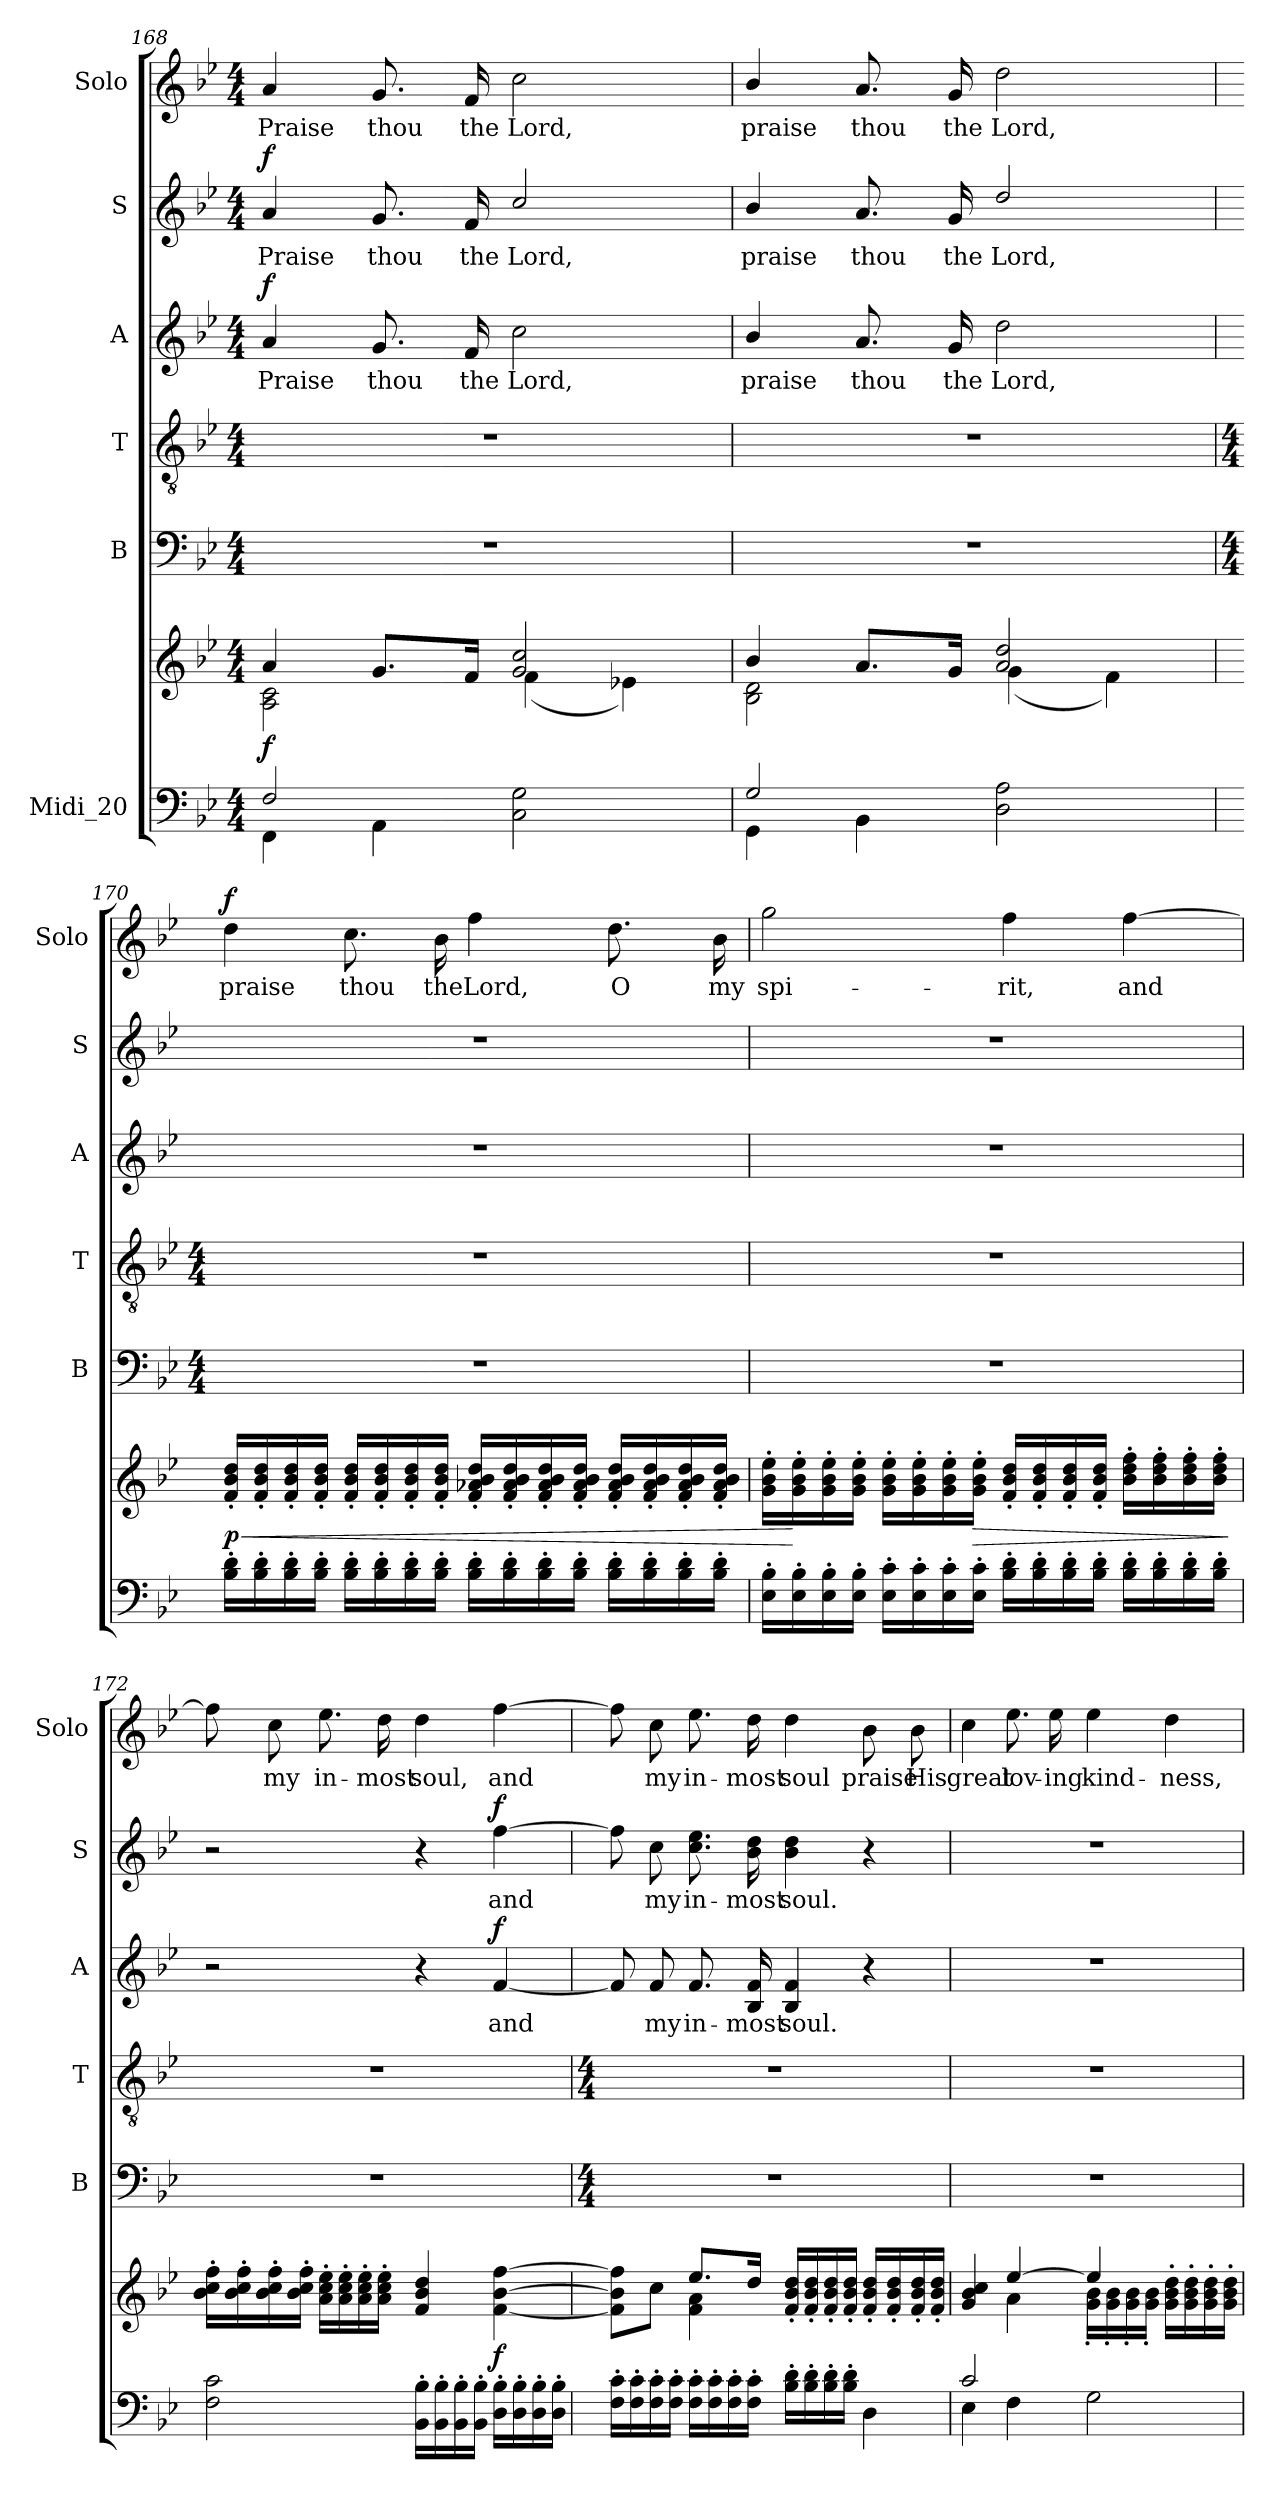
**kern	**kern	**dynam	**kern	**kern	**kern	**text	**dynam	**kern	**text	**dynam	**kern	**text	**dynam
*part6	*part6	*part6	*part5	*part4	*part3	*part3	*part3	*part2	*part2	*part2	*part1	*part1	*part1
*staff7	*staff6	*staff6/7	*staff5	*staff4	*staff3	*staff3	*staff3	*staff2	*staff2	*staff2	*staff1	*staff1	*staff1
*I"Midi_20	*	*	*I"B	*I"T	*I"A	*	*	*I"S	*	*	*I"Solo	*	*
*	*	*	*I'B	*I'T	*I'A	*	*	*I'S	*	*	*I'Solo	*	*
*clefF4	*clefG2	*	*clefF4	*clefGv2	*clefG2	*	*	*clefG2	*	*	*clefG2	*	*
*k[b-e-]	*k[b-e-]	*	*k[b-e-]	*k[b-e-]	*k[b-e-]	*	*	*k[b-e-]	*	*	*k[b-e-]	*	*
*B-:	*B-:	*	*B-:	*B-:	*B-:	*	*	*B-:	*	*	*B-:	*	*
*M4/4	*M4/4	*	*M4/4	*M4/4	*M4/4	*	*	*M4/4	*	*	*M4/4	*	*
=168	=168	=168	=168	=168	=168	=168	=168	=168	=168	=168	=168	=168	=168
*^	*^	*	*	*	*	*	*	*	*	*	*	*	*
!	!	!	!	!LO:DY:b	!	!	!	!LO:LY:b	!LO:DY:b	!	!LO:LY:b	!LO:DY:b	!	!LO:LY:b	!
*	*	*	*	*	*	*	*	*	*	*^	*	*	*	*	*
2F/	4FF\	4a	2A\ 2c\	f	1r	1r	4a	Praise	f	4a	1ryy	Praise	f	4a	Praise	.
!	!	!	!	!	!	!	!	!LO:LY:b	!	!	!	!LO:LY:b	!	!	!LO:LY:b	!
.	4AA\	8.gL	.	.	.	.	8.g	thou	.	8.g	.	thou	.	8.g	thou	.
!	!	!	!	!	!	!	!	!LO:LY:b	!	!	!	!LO:LY:b	!	!	!LO:LY:b	!
.	.	16fJ	.	.	.	.	16f	the	.	16f	.	the	.	16f	the	.
!	!	!	!	!	!	!	!	!LO:LY:b	!	!	!	!LO:LY:b	!	!	!LO:LY:b	!
2C\ 2G\	2ryy	2g 2cc	(<4f\	.	.	.	2cc	Lord,	.	2cc	.	Lord,	.	2cc	Lord,	.
.	.	.	4e-X\)	.	.	.	.	.	.	.	.	.	.	.	.	.
=169	=169	=169	=169	=169	=169	=169	=169	=169	=169	=169	=169	=169	=169	=169	=169	=169
!	!	!	!	!	!	!	!	!LO:LY:b	!	!	!	!LO:LY:b	!	!	!LO:LY:b	!
2G/	4GG\	4b-/	2B-\ 2d\	.	1r	1r	4b-/	praise	.	4b-/	1ryy	praise	.	4b-/	praise	.
!	!	!	!	!	!	!	!	!LO:LY:b	!	!	!	!LO:LY:b	!	!	!LO:LY:b	!
.	4BB-\	8.aL	.	.	.	.	8.a	thou	.	8.a	.	thou	.	8.a	thou	.
!	!	!	!	!	!	!	!	!LO:LY:b	!	!	!	!LO:LY:b	!	!	!LO:LY:b	!
.	.	16gJ	.	.	.	.	16g	the	.	16g	.	the	.	16g	the	.
!	!	!	!	!	!	!	!	!LO:LY:b	!	!	!	!LO:LY:b	!	!	!LO:LY:b	!
2D\ 2A\	2ryy	2a/ 2dd/	(<4g\	.	.	.	2dd	Lord,	.	2dd	.	Lord,	.	2dd	Lord,	.
.	.	.	4f\)	.	.	.	.	.	.	.	.	.	.	.	.	.
*v	*v	*	*	*	*	*	*	*	*	*v	*v	*	*	*	*	*
*	*v	*v	*	*	*	*	*	*	*	*	*	*	*	*
!!LO:LB:g=z
=170	=170	=170	=170	=170	=170	=170	=170	=170	=170	=170	=170	=170	=170
*	*	*	*M4/4	*M4/4	*	*	*	*	*	*	*	*	*
*	*^	*	*	*	*	*	*	*	*	*	*	*	*
!	!	!	!LO:HP:b	!	!	!	!	!	!	!	!	!	!LO:LY:b	!
!	!	!	!LO:DY:n=1:b	!	!	!	!	!	!	!	!	!	!	!LO:DY:b
*	*v	*v	*	*	*	*	*	*	*	*	*	*	*	*
16B-\' 16d\'LL	16f' 16b-' 16dd'LL	< p	1r	1r	1r	.	.	1r	.	.	4dd	praise	f
16B-\' 16d\'	16f' 16b-' 16dd'	.	.	.	.	.	.	.	.	.	.	.	.
16B-\' 16d\'	16f' 16b-' 16dd'	.	.	.	.	.	.	.	.	.	.	.	.
16B-\' 16d\'JJ	16f' 16b-' 16dd'JJ	.	.	.	.	.	.	.	.	.	.	.	.
!	!	!	!	!	!	!	!	!	!	!	!	!LO:LY:b	!
16B-\' 16d\'LL	16f' 16b-' 16dd'LL	.	.	.	.	.	.	.	.	.	8.cc	thou	.
16B-\' 16d\'	16f' 16b-' 16dd'	.	.	.	.	.	.	.	.	.	.	.	.
16B-\' 16d\'	16f' 16b-' 16dd'	.	.	.	.	.	.	.	.	.	.	.	.
!	!	!	!	!	!	!	!	!	!	!	!	!LO:LY:b	!
16B-\' 16d\'JJ	16f' 16b-' 16dd'JJ	.	.	.	.	.	.	.	.	.	16b-	the	.
!	!	!	!	!	!	!	!	!	!	!	!	!LO:LY:b	!
16B-\' 16d\'LL	16f' 16a-X' 16b-' 16dd'LL	.	.	.	.	.	.	.	.	.	4ff	Lord,	.
16B-\' 16d\'	16f' 16a-' 16b-' 16dd'	.	.	.	.	.	.	.	.	.	.	.	.
16B-\' 16d\'	16f' 16a-' 16b-' 16dd'	.	.	.	.	.	.	.	.	.	.	.	.
16B-\' 16d\'JJ	16f' 16a-' 16b-' 16dd'JJ	.	.	.	.	.	.	.	.	.	.	.	.
!	!	!	!	!	!	!	!	!	!	!	!	!LO:LY:b	!
16B-\' 16d\'LL	16f' 16a-' 16b-' 16dd'LL	.	.	.	.	.	.	.	.	.	8.dd	O	.
16B-\' 16d\'	16f' 16a-' 16b-' 16dd'	.	.	.	.	.	.	.	.	.	.	.	.
16B-\' 16d\'	16f' 16a-' 16b-' 16dd'	.	.	.	.	.	.	.	.	.	.	.	.
!	!	!	!	!	!	!	!	!	!	!	!	!LO:LY:b	!
16B-\' 16d\'JJ	16f' 16a-' 16b-' 16dd'JJ	.	.	.	.	.	.	.	.	.	16b-	my	.
=171	=171	=171	=171	=171	=171	=171	=171	=171	=171	=171	=171	=171	=171
!	!	!	!	!	!	!	!	!	!	!	!	!LO:LY:b	!
16E-' 16B-'LL	16g\' 16b-\' 16ee-\'LL	.	1r	1r	1r	.	.	1r	.	.	2gg	spi-	.
16E-' 16B-'	16g\' 16b-\' 16ee-\'	[	.	.	.	.	.	.	.	.	.	.	.
16E-' 16B-'	16g\' 16b-\' 16ee-\'	.	.	.	.	.	.	.	.	.	.	.	.
16E-' 16B-'JJ	16g\' 16b-\' 16ee-\'JJ	.	.	.	.	.	.	.	.	.	.	.	.
16E-' 16c'LL	16g\' 16b-\' 16ee-\'LL	.	.	.	.	.	.	.	.	.	.	.	.
16E-' 16c'	16g\' 16b-\' 16ee-\'	.	.	.	.	.	.	.	.	.	.	.	.
16E-' 16c'	16g\' 16b-\' 16ee-\'	.	.	.	.	.	.	.	.	.	.	.	.
!	!	!LO:HP:b	!	!	!	!	!	!	!	!	!	!	!
16E-' 16c'JJ	16g\' 16b-\' 16ee-\'JJ	>	.	.	.	.	.	.	.	.	.	.	.
!	!	!	!	!	!	!	!	!	!	!	!	!LO:LY:b	!
16B-\' 16d\'LL	16f' 16b-' 16dd'LL	.	.	.	.	.	.	.	.	.	4ff	-rit,	.
16B-\' 16d\'	16f' 16b-' 16dd'	.	.	.	.	.	.	.	.	.	.	.	.
16B-\' 16d\'	16f' 16b-' 16dd'	.	.	.	.	.	.	.	.	.	.	.	.
16B-\' 16d\'JJ	16f' 16b-' 16dd'JJ	.	.	.	.	.	.	.	.	.	.	.	.
!	!	!	!	!	!	!	!	!	!	!	!	!LO:LY:b	!
16B-\' 16d\'LL	16b-\' 16dd\' 16ff\'LL	.	.	.	.	.	.	.	.	.	[4ff	and	.
16B-\' 16d\'	16b-\' 16dd\' 16ff\'	.	.	.	.	.	.	.	.	.	.	.	.
16B-\' 16d\'	16b-\' 16dd\' 16ff\'	.	.	.	.	.	.	.	.	.	.	.	.
16B-\' 16d\'JJ	16b-\' 16dd\' 16ff\'JJ	.	.	.	.	.	.	.	.	.	.	.	.
.	.	]	.	.	.	.	.	.	.	.	.	.	.
=172	=172	=172	=172	=172	=172	=172	=172	=172	=172	=172	=172	=172	=172
2F\ 2c\	16b-\' 16cc\' 16ff\'LL	.	1r	1r	2r	.	.	2r	.	.	8ff]	.	.
.	16b-\' 16cc\' 16ff\'	.	.	.	.	.	.	.	.	.	.	.	.
!	!	!	!	!	!	!	!	!	!	!	!	!LO:LY:b	!
.	16b-\' 16cc\' 16ff\'	.	.	.	.	.	.	.	.	.	8cc	my	.
.	16b-\' 16cc\' 16ff\'JJ	.	.	.	.	.	.	.	.	.	.	.	.
!	!	!	!	!	!	!	!	!	!	!	!	!LO:LY:b	!
.	16a\' 16cc\' 16ee-\'LL	.	.	.	.	.	.	.	.	.	8.ee-	in-	.
.	16a\' 16cc\' 16ee-\'	.	.	.	.	.	.	.	.	.	.	.	.
.	16a\' 16cc\' 16ee-\'	.	.	.	.	.	.	.	.	.	.	.	.
!	!	!	!	!	!	!	!	!	!	!	!	!LO:LY:b	!
.	16a\' 16cc\' 16ee-\'JJ	.	.	.	.	.	.	.	.	.	16dd	-most	.
!	!	!	!	!	!	!	!	!	!	!	!	!LO:LY:b	!
16BB-\' 16B-\'LL	4f 4b- 4dd	.	.	.	4r	.	.	4r	.	.	4dd	soul,	.
16BB-\' 16B-\'	.	.	.	.	.	.	.	.	.	.	.	.	.
16BB-\' 16B-\'	.	.	.	.	.	.	.	.	.	.	.	.	.
16BB-\' 16B-\'JJ	.	.	.	.	.	.	.	.	.	.	.	.	.
!	!	!LO:DY:b	!	!	!	!LO:LY:b	!LO:DY:b	!	!LO:LY:b	!LO:DY:b	!	!LO:LY:b	!
16D\' 16B-\'LL	[4f\ [4b-\ [4ff\	f	.	.	[4f	and	f	[4ff	and	f	[4ff	and	.
16D\' 16B-\'	.	.	.	.	.	.	.	.	.	.	.	.	.
16D\' 16B-\'	.	.	.	.	.	.	.	.	.	.	.	.	.
16D\' 16B-\'JJ	.	.	.	.	.	.	.	.	.	.	.	.	.
!!LO:LB:g=z
=173	=173	=173	=173	=173	=173	=173	=173	=173	=173	=173	=173	=173	=173
*	*	*	*M4/4	*M4/4	*	*	*	*	*	*	*	*	*
*^	*^	*	*	*	*	*	*	*	*	*	*	*	*
16F\' 16c\'LL	2ryy	8f\] 8b-\] 8ff\]L	4ryy	.	1r	1r	8f]	.	.	8ff]	.	.	8ff]	.	.
16F\' 16c\'	.	.	.	.	.	.	.	.	.	.	.	.	.	.	.
!	!	!	!	!	!	!	!	!LO:LY:b	!	!	!LO:LY:b	!	!	!LO:LY:b	!
16F\' 16c\'	.	8cc\J	.	.	.	.	8f	my	.	8cc	my	.	8cc	my	.
16F\' 16c\'JJ	.	.	.	.	.	.	.	.	.	.	.	.	.	.	.
!	!	!	!	!	!	!	!	!LO:LY:b	!	!	!LO:LY:b	!	!	!LO:LY:b	!
16F\' 16c\'LL	.	8.ee-/L	4f\ 4a\	.	.	.	8.f	in-	.	8.cc 8.ee-	in-	.	8.ee-	in-	.
16F\' 16c\'	.	.	.	.	.	.	.	.	.	.	.	.	.	.	.
16F\' 16c\'	.	.	.	.	.	.	.	.	.	.	.	.	.	.	.
!	!	!	!	!	!	!	!	!LO:LY:b	!	!	!LO:LY:b	!	!	!LO:LY:b	!
16F\' 16c\'JJ	.	16dd/J	.	.	.	.	16B- 16f	-most	.	16b- 16dd	-most	.	16dd	-most	.
!	!	!	!	!	!	!	!	!LO:LY:b	!	!	!LO:LY:b	!	!	!LO:LY:b	!
16B-\' 16d\'LL	2ryy	16f' 16b-' 16dd'LL	2ryy	.	.	.	4B- 4f	soul.	.	4b- 4dd	soul.	.	4dd	soul	.
16B-\' 16d\'	.	16f' 16b-' 16dd'	.	.	.	.	.	.	.	.	.	.	.	.	.
16B-\' 16d\'	.	16f' 16b-' 16dd'	.	.	.	.	.	.	.	.	.	.	.	.	.
16B-\' 16d\'JJ	.	16f' 16b-' 16dd'JJ	.	.	.	.	.	.	.	.	.	.	.	.	.
!	!	!	!	!	!	!	!	!	!	!	!	!	!	!LO:LY:b	!
4D\	.	16f' 16b-' 16dd'LL	.	.	.	.	4r	.	.	4r	.	.	8b-	praise	.
.	.	16f' 16b-' 16dd'	.	.	.	.	.	.	.	.	.	.	.	.	.
!	!	!	!	!	!	!	!	!	!	!	!	!	!	!LO:LY:b	!
.	.	16f' 16b-' 16dd'	.	.	.	.	.	.	.	.	.	.	8b-	His	.
.	.	16f' 16b-' 16dd'JJ	.	.	.	.	.	.	.	.	.	.	.	.	.
=174	=174	=174	=174	=174	=174	=174	=174	=174	=174	=174	=174	=174	=174	=174	=174
!	!	!	!	!	!	!	!	!	!	!	!	!	!	!LO:LY:b	!
2c/	4E-	4g 4b- 4cc	4ryy	.	1r	1r	1r	.	.	1r	.	.	4cc	great	.
!	!	!	!	!	!	!	!	!	!	!	!	!	!	!LO:LY:b	!
.	4F	[4ee-/	4a\	.	.	.	.	.	.	.	.	.	8.ee-	lov-	.
!	!	!	!	!	!	!	!	!	!	!	!	!	!	!LO:LY:b	!
.	.	.	.	.	.	.	.	.	.	.	.	.	16ee-	-ing	.
!	!	!	!	!	!	!	!	!	!	!	!	!	!	!LO:LY:b	!
2G\	2ryy	4ee-/]	16g\' 16b-\'LL	.	.	.	.	.	.	.	.	.	4ee-	kind-	.
.	.	.	16g\' 16b-\'	.	.	.	.	.	.	.	.	.	.	.	.
.	.	.	16g\' 16b-\'	.	.	.	.	.	.	.	.	.	.	.	.
.	.	.	16g\' 16b-\'JJ	.	.	.	.	.	.	.	.	.	.	.	.
!	!	!	!	!	!	!	!	!	!	!	!	!	!	!LO:LY:b	!
.	.	4ryy	16g\' 16b-\' 16dd\'LL	.	.	.	.	.	.	.	.	.	4dd	-ness,	.
.	.	.	16g\' 16b-\' 16dd\'	.	.	.	.	.	.	.	.	.	.	.	.
.	.	.	16g\' 16b-\' 16dd\'	.	.	.	.	.	.	.	.	.	.	.	.
.	.	.	16g\' 16b-\' 16dd\'JJ	.	.	.	.	.	.	.	.	.	.	.	.
*v	*v	*	*	*	*	*	*	*	*	*	*	*	*	*	*
*	*v	*v	*	*	*	*	*	*	*	*	*	*	*	*
=	=	=	=	=	=	=	=	=	=	=	=	=	=
*-	*-	*-	*-	*-	*-	*-	*-	*-	*-	*-	*-	*-	*-
